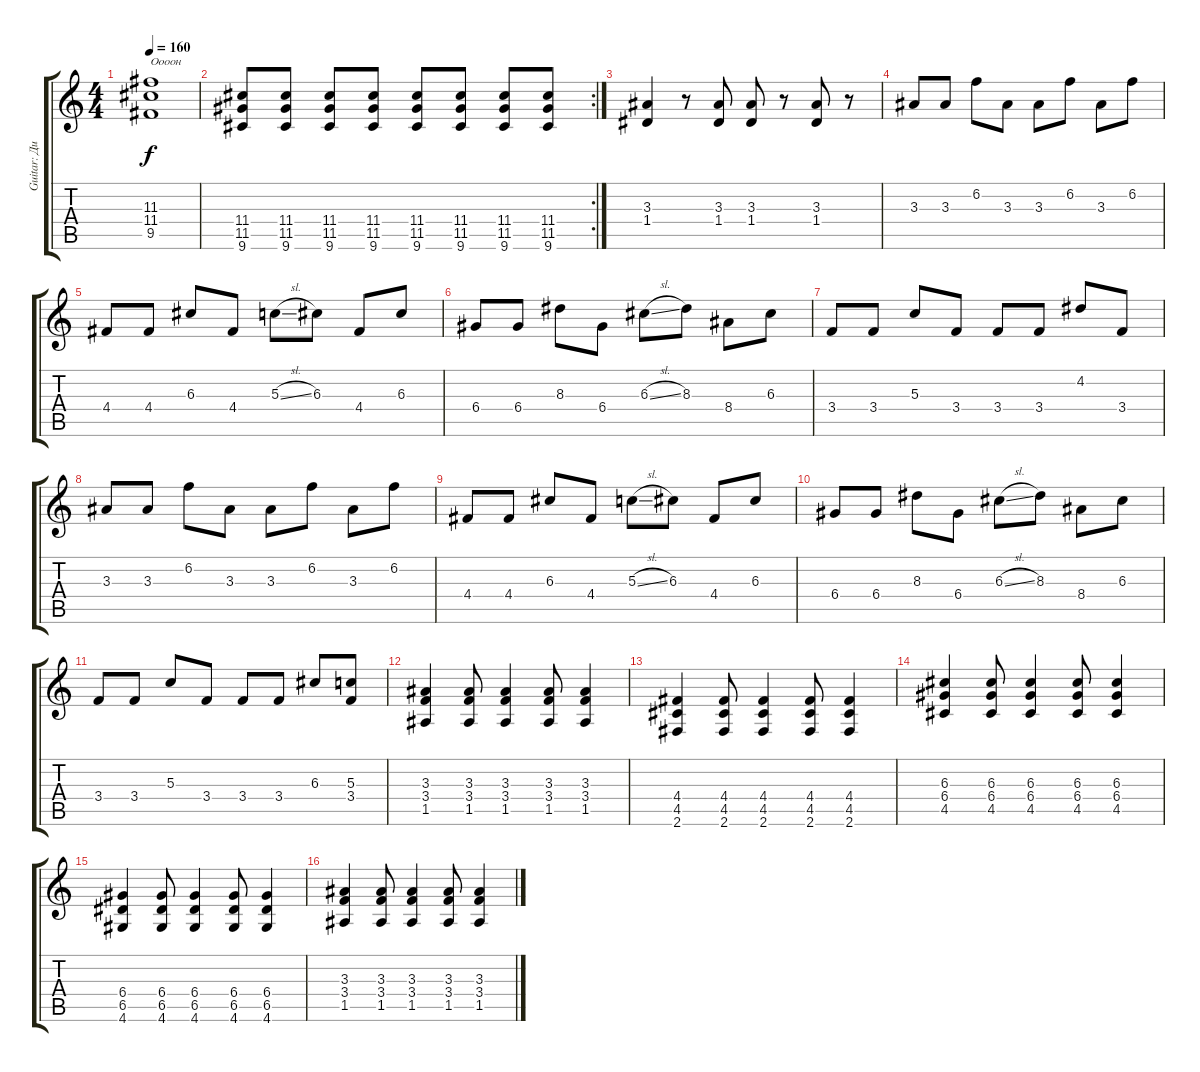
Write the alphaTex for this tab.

\track ("Guitar: Дима" "Guitar: Ди") {instrument overdrivenguitar}
\staff {score tabs}
\tuning (E4 B3 G3 D3 A2 E2) {hide}
\ts (4 4)
\tempo 160
\clef g2
\ks c
(11.3 11.4 9.5).1{txt "Оооон" dy f} |
\rc 2
(11.4 11.5 9.6).8 (11.4 11.5 9.6).8 (11.4 11.5 9.6).8 (11.4 11.5 9.6).8 (11.4 11.5 9.6).8 (11.4 11.5 9.6).8 (11.4 11.5 9.6).8 (11.4 11.5 9.6).8 |
(3.3 1.4).4 r.8 (3.3 1.4).8 (3.3 1.4).8 r.8 (3.3 1.4).8 r.8 |
3.3.8 3.3.8 6.2.8 3.3.8 3.3.8 6.2.8 3.3.8 6.2.8 |
4.4.8 4.4.8 6.3.8 4.4.8 5.3{sl}.8 6.3.8 4.4.8 6.3.8 |
6.4.8 6.4.8 8.3.8 6.4.8 6.3{sl}.8 8.3.8 8.4.8 6.3.8 |
3.4.8 3.4.8 5.3.8 3.4.8 3.4.8 3.4.8 4.2.8 3.4.8 |
3.3.8 3.3.8 6.2.8 3.3.8 3.3.8 6.2.8 3.3.8 6.2.8 |
4.4.8 4.4.8 6.3.8 4.4.8 5.3{sl}.8 6.3.8 4.4.8 6.3.8 |
6.4.8 6.4.8 8.3.8 6.4.8 6.3{sl}.8 8.3.8 8.4.8 6.3.8 |
3.4.8 3.4.8 5.3.8 3.4.8 3.4.8 3.4.8 6.3.8 (5.3 3.4).8 |
(3.3 3.4 1.5).4 (3.3 3.4 1.5).8 (3.3 3.4 1.5).4 (3.3 3.4 1.5).8 (3.3 3.4 1.5).4 |
(4.4 4.5 2.6).4 (4.4 4.5 2.6).8 (4.4 4.5 2.6).4 (4.4 4.5 2.6).8 (4.4 4.5 2.6).4 |
(6.3 6.4 4.5).4 (6.3 6.4 4.5).8 (6.3 6.4 4.5).4 (6.3 6.4 4.5).8 (6.3 6.4 4.5).4 |
(6.4 6.5 4.6).4 (6.4 6.5 4.6).8 (6.4 6.5 4.6).4 (6.4 6.5 4.6).8 (6.4 6.5 4.6).4 |
(3.3 3.4 1.5).4 (3.3 3.4 1.5).8 (3.3 3.4 1.5).4 (3.3 3.4 1.5).8 (3.3 3.4 1.5).4
